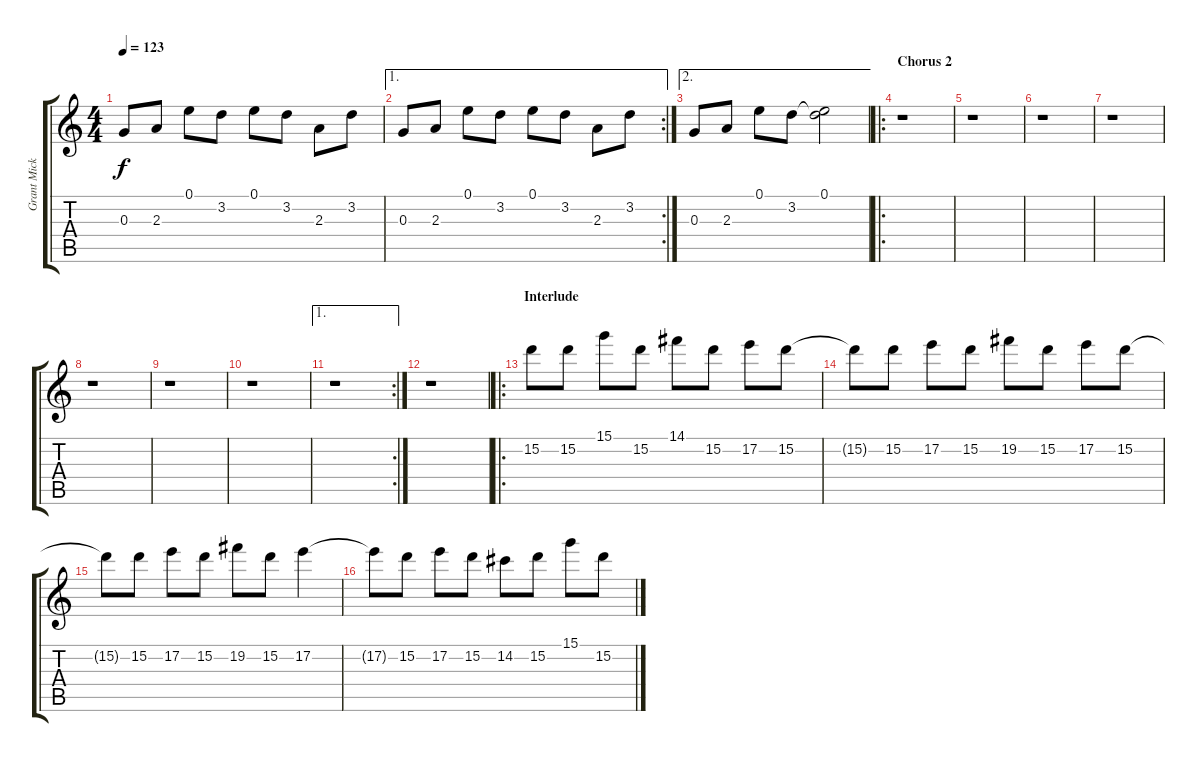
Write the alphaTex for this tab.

\track ("Grant Mickelson" "Grant Mick") {instrument acousticguitarsteel}
\staff {score tabs}
\tuning (E4 B3 G3 D3 A2 E2) {hide}
\ts (4 4)
\tempo 123
\clef g2
\ks c
0.3.8{dy f} 2.3.8 0.1.8 3.2.8 0.1.8 3.2.8 2.3.8 3.2.8 |
\ae 1
\rc 2
0.3.8 2.3.8 0.1.8 3.2.8 0.1.8 3.2.8 2.3.8 3.2.8 |
\ae 2
0.3.8 2.3.8 0.1.8 3.2.8 (0.1 3.2{t}).2 |
\ro
\section ("" "Chorus 2")
r.1 |
r.1 |
r.1 |
r.1 |
r.1 |
r.1 |
r.1 |
\ae 1
\rc 2
r.1 |
r.1 |
\ro
\section ("" "Interlude")
15.2.8 15.2.8 15.1.8 15.2.8 14.1.8 15.2.8 17.2.8 15.2.8 |
15.2{t}.8 15.2.8 17.2.8 15.2.8 19.2.8 15.2.8 17.2.8 15.2.8 |
15.2{t}.8 15.2.8 17.2.8 15.2.8 19.2.8 15.2.8 17.2.4 |
17.2{t}.8 15.2.8 17.2.8 15.2.8 14.2.8 15.2.8 15.1.8 15.2.8
